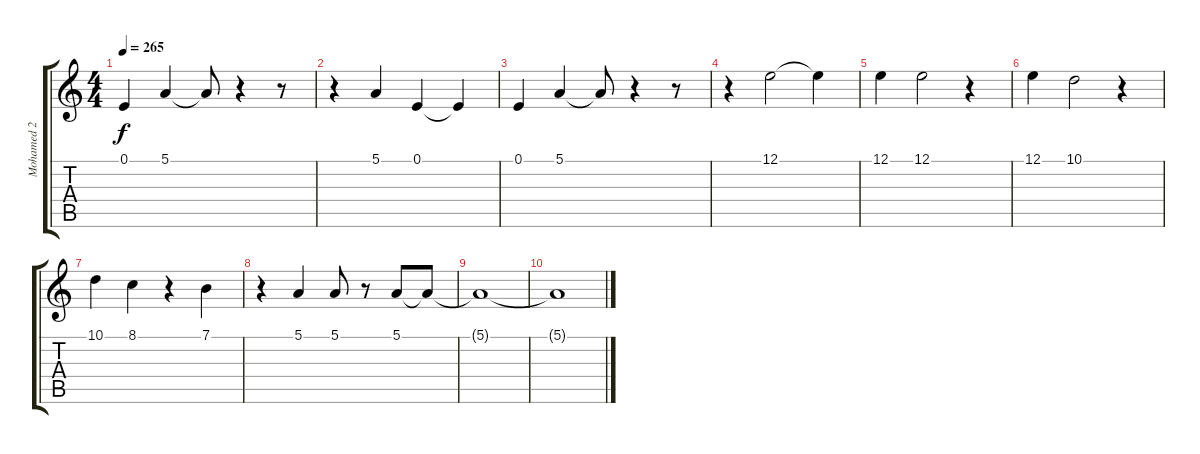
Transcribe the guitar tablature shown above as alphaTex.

\track ("Mohamed 2" "Mohamed 2") {instrument viola}
\staff {score tabs}
\tuning (E4 B3 G3 D3 A2 E2) {hide}
\ts (4 4)
\tempo 265
\clef g2
\ks c
0.1.4{dy f} 5.1.4 5.1{t}.8 r.4 r.8 |
r.4 5.1.4 0.1.4 0.1{t}.4 |
0.1.4 5.1.4 5.1{t}.8 r.4 r.8 |
r.4 12.1.2 12.1{t}.4 |
12.1.4 12.1.2 r.4 |
12.1.4 10.1.2 r.4 |
10.1.4 8.1.4 r.4 7.1.4 |
r.4 5.1.4 5.1.8{volume 0} r.8 5.1.8 5.1{t}.8 |
5.1{t}.1 |
5.1{t}.1
